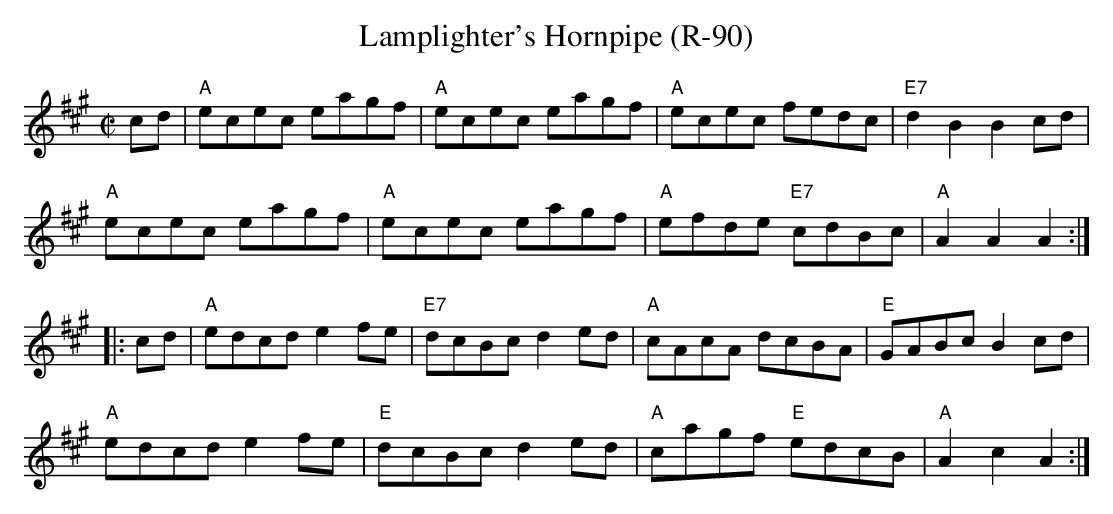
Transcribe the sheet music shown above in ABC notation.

X:1
T: Lamplighter's Hornpipe (R-90)
M: C|
K: A
cd |\
"A"ecec eagf | "A"ecec eagf | "A"ecec fedc | "E7"d2B2 B2cd |
"A"ecec eagf | "A"ecec eagf | "A"efde "E7"cdBc | "A"A2A2 A2 :|
|: cd |\
"A"edcd e2fe | "E7"dcBc d2ed | "A"cAcA dcBA | "E"GABc B2cd |
"A"edcd e2fe | "E"dcBc d2ed | "A"cagf "E"edcB | "A"A2c2 A2 :|
